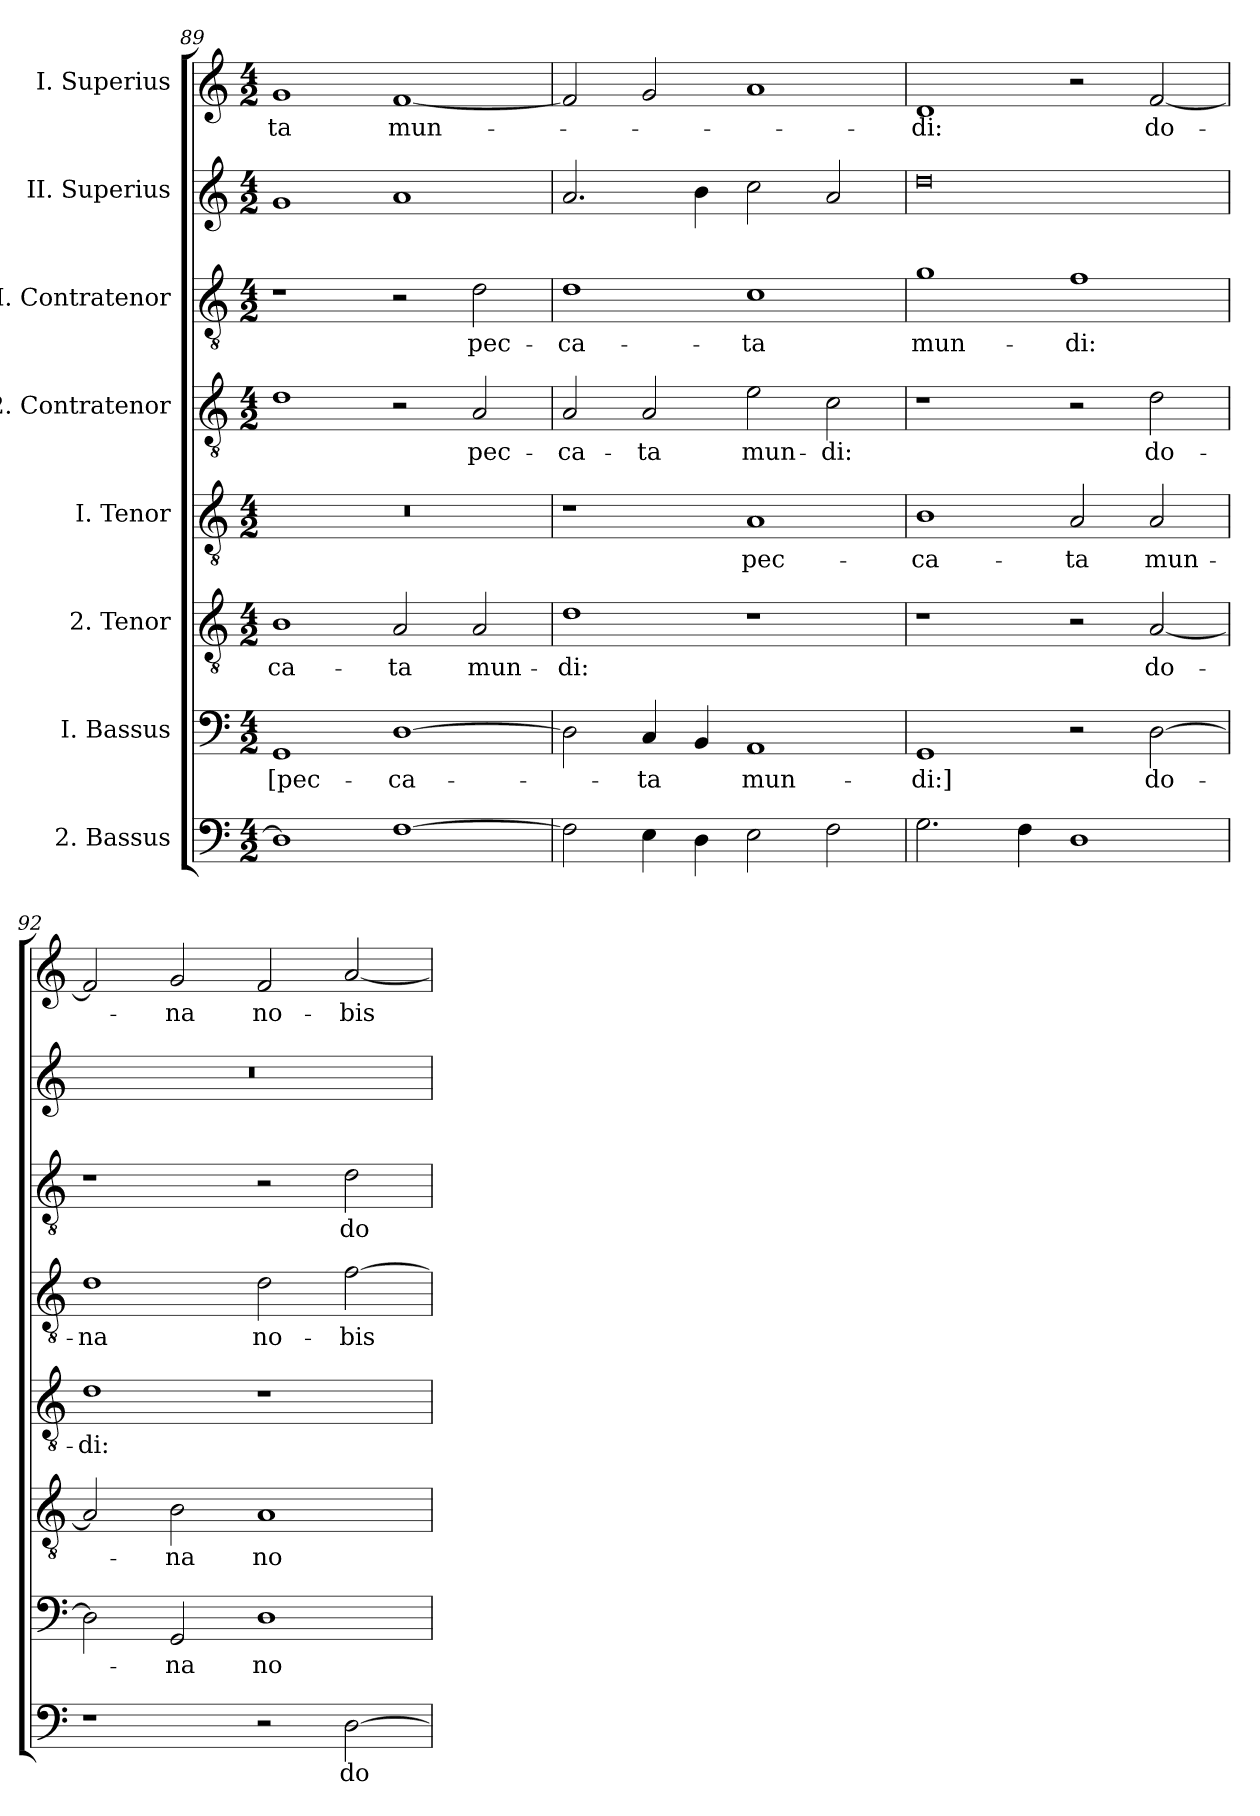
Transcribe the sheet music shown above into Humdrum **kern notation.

**kern	**text	**kern	**text	**kern	**text	**kern	**text	**kern	**text	**kern	**text	**kern	**kern	**text
*part8	*part8	*part7	*part7	*part6	*part6	*part5	*part5	*part4	*part4	*part3	*part3	*part2	*part1	*part1
*staff8	*staff8	*staff7	*staff7	*staff6	*staff6	*staff5	*staff5	*staff4	*staff4	*staff3	*staff3	*staff2	*staff1	*staff1
*I"2. Bassus	*	*I"I. Bassus	*	*I"2. Tenor	*	*I"I. Tenor	*	*I"2. Contratenor	*	*I"I. Contratenor	*	*I"II. Superius	*I"I. Superius	*
*clefF4	*	*clefF4	*	*clefGv2	*	*clefGv2	*	*clefGv2	*	*clefGv2	*	*clefG2	*clefG2	*
*k[]	*	*k[]	*	*k[]	*	*k[]	*	*k[]	*	*k[]	*	*k[]	*k[]	*
*M4/2	*	*M4/2	*	*M4/2	*	*M4/2	*	*M4/2	*	*M4/2	*	*M4/2	*M4/2	*
=89	=89	=89	=89	=89	=89	=89	=89	=89	=89	=89	=89	=89	=89	=89
1D\]	.	1GG/	[pec-	1B\	-ca-	0r	.	1d\	.	1r	.	1g/	1g/	-ta
[1F\	.	[1D\	-ca-	2A/	-ta	.	.	2r	.	2r	.	1a/	[1f/	mun-
.	.	.	.	2A/	mun-	.	.	2A/	pec-	2d\	pec-	.	.	.
=90	=90	=90	=90	=90	=90	=90	=90	=90	=90	=90	=90	=90	=90	=90
2F\]	.	2D\]	.	1d\	-di:	1r	.	2A/	-ca-	1d\	-ca-	2.a/	2f/]	.
4E\	.	4C/	-ta	.	.	.	.	2A/	-ta	.	.	.	2g/	.
4D\	.	4BB/	.	.	.	.	.	.	.	.	.	4b\	.	.
2E\	.	1AA/	mun-	1r	.	1A/	pec-	2e\	mun-	1c\	-ta	2cc\	1a/	.
2F\	.	.	.	.	.	.	.	2c\	-di:	.	.	2a/	.	.
=91	=91	=91	=91	=91	=91	=91	=91	=91	=91	=91	=91	=91	=91	=91
2.G\	.	1GG/	-di:]	1r	.	1B\	-ca-	1r	.	1g\	mun-	0dd\	1d/	-di:
4F\	.	.	.	.	.	.	.	.	.	.	.	.	.	.
1D\	.	2r	.	2r	.	2A/	-ta	2r	.	1f\	-di:	.	2r	.
.	.	[2D\	do-	[2A/	do-	2A/	mun-	2d\	do-	.	.	.	[2f/	do-
=92	=92	=92	=92	=92	=92	=92	=92	=92	=92	=92	=92	=92	=92	=92
1r	.	2D\]	.	2A/]	.	1d\	-di:	1d\	-na	1r	.	0r	2f/]	.
.	.	2GG/	-na	2B\	-na	.	.	.	.	.	.	.	2g/	-na
2r	.	1D\	no-	1A/	no-	1r	.	2d\	no-	2r	.	.	2f/	no-
[2D\	do-	.	.	.	.	.	.	[2f\	-bis	2d\	do-	.	[2a/	-bis
=	=	=	=	=	=	=	=	=	=	=	=	=	=	=
*-	*-	*-	*-	*-	*-	*-	*-	*-	*-	*-	*-	*-	*-	*-
